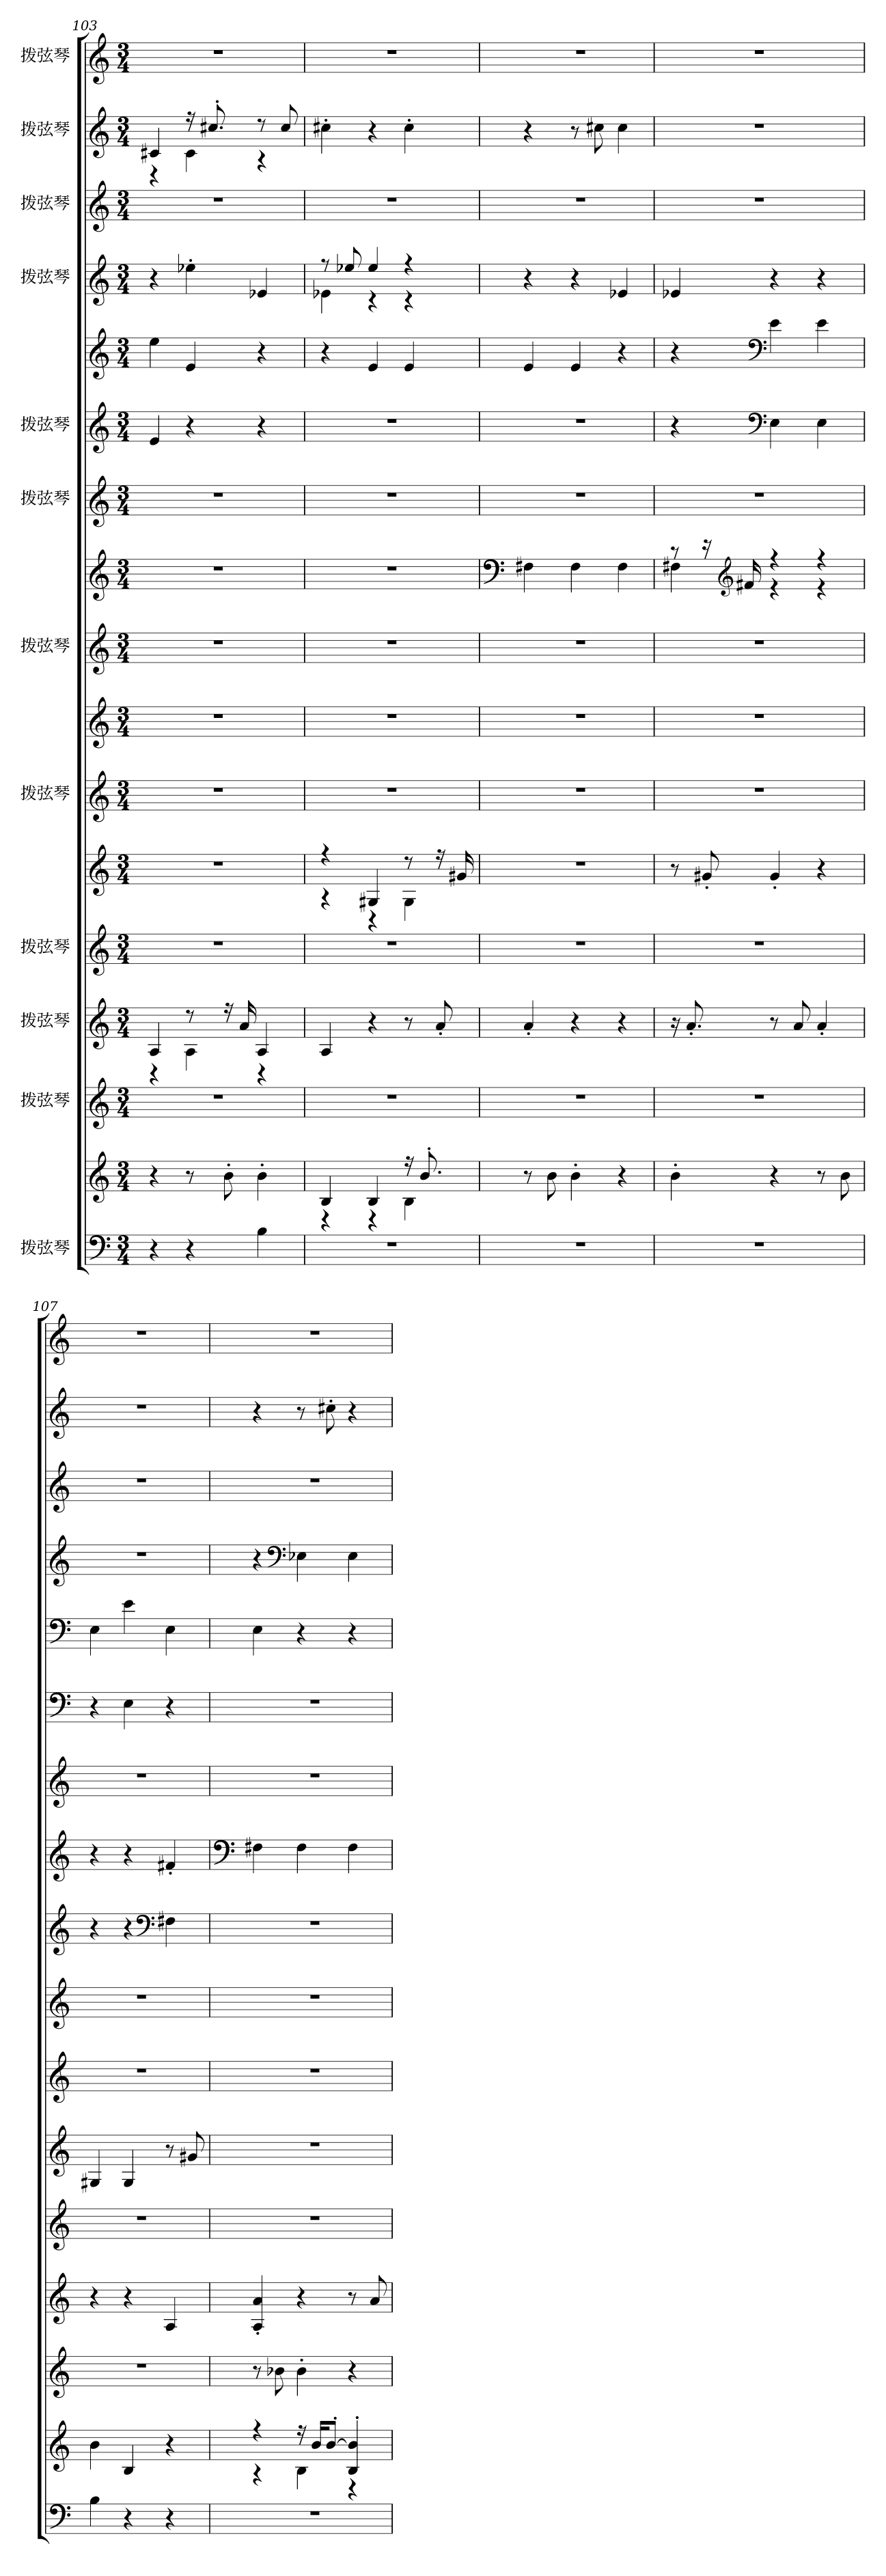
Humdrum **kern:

**kern	**kern	**kern	**kern	**kern	**kern	**kern	**kern	**kern	**kern	**kern	**kern	**kern	**kern	**kern	**kern	**kern
*part12	*part12	*part11	*part10	*part9	*part9	*part8	*part8	*part7	*part7	*part6	*part5	*part5	*part4	*part3	*part2	*part1
*staff17	*staff16	*staff15	*staff14	*staff13	*staff12	*staff11	*staff10	*staff9	*staff8	*staff7	*staff6	*staff5	*staff4	*staff3	*staff2	*staff1
*I"拨弦琴	*	*I"拨弦琴	*I"拨弦琴	*I"拨弦琴	*	*I"拨弦琴	*	*I"拨弦琴	*	*I"拨弦琴	*I"拨弦琴	*	*I"拨弦琴	*I"拨弦琴	*I"拨弦琴	*I"拨弦琴
*clefF4	*clefG2	*clefG2	*clefG2	*clefG2	*clefG2	*clefG2	*clefG2	*clefG2	*clefG2	*clefG2	*clefG2	*clefG2	*clefG2	*clefG2	*clefG2	*clefG2
*k[]	*k[]	*k[]	*k[]	*k[]	*k[]	*k[]	*k[]	*k[]	*k[]	*k[]	*k[]	*k[]	*k[]	*k[]	*k[]	*k[]
*M3/4	*M3/4	*M3/4	*M3/4	*M3/4	*M3/4	*M3/4	*M3/4	*M3/4	*M3/4	*M3/4	*M3/4	*M3/4	*M3/4	*M3/4	*M3/4	*M3/4
=103	=103	=103	=103	=103	=103	=103	=103	=103	=103	=103	=103	=103	=103	=103	=103	=103
*	*	*	*^	*	*	*	*	*	*	*	*	*	*	*	*^	*
4r	4r	2.r	4A/	4r	2.r	2.r	2.r	2.r	2.r	2.r	2.r	4e/	4ee\	4r	2.r	4c#X/	4r	2.r
4r	8r	.	8r	4A\	.	.	.	.	.	.	.	4r	4e/	4ee-X'\	.	16r	4c#\	.
.	.	.	.	.	.	.	.	.	.	.	.	.	.	.	.	8.cc#X'/	.	.
.	8b'\	.	16r	.	.	.	.	.	.	.	.	.	.	.	.	.	.	.
.	.	.	16a/	.	.	.	.	.	.	.	.	.	.	.	.	.	.	.
4B\	4b'\	.	4A/	4r	.	.	.	.	.	.	.	4r	4r	4e-X/	.	8r	4r	.
.	.	.	.	.	.	.	.	.	.	.	.	.	.	.	.	8cc#/	.	.
*	*	*	*v	*v	*	*	*	*	*	*	*	*	*	*	*	*v	*v	*
!!LO:PB:g=z
=104	=104	=104	=104	=104	=104	=104	=104	=104	=104	=104	=104	=104	=104	=104	=104	=104
*	*^	*	*	*	*^	*	*	*	*	*	*	*	*^	*	*	*
2.r	4B/	4r	2.r	4A/	2.r	4r	4r	2.r	2.r	2.r	2.r	2.r	2.r	4r	8r	4e-X\	2.r	4cc#X'\	2.r
.	.	.	.	.	.	.	.	.	.	.	.	.	.	.	8ee-X/	.	.	.	.
.	4B/	4r	.	4r	.	4G#X/	4r	.	.	.	.	.	.	4e/	4ee-/	4r	.	4r	.
.	16r	4B\	.	8r	.	8r	4G#\	.	.	.	.	.	.	4e/	4r	4r	.	4cc#'\	.
.	8.b'/	.	.	.	.	.	.	.	.	.	.	.	.	.	.	.	.	.	.
.	.	.	.	8a'/	.	16r	.	.	.	.	.	.	.	.	.	.	.	.	.
.	.	.	.	.	.	16g#X/	.	.	.	.	.	.	.	.	.	.	.	.	.
*	*v	*v	*	*	*	*v	*v	*	*	*	*	*	*	*	*v	*v	*	*	*
=105	=105	=105	=105	=105	=105	=105	=105	=105	=105	=105	=105	=105	=105	=105	=105	=105
*	*	*	*	*	*	*	*	*	*clefF4	*	*	*	*	*	*	*
2.r	8r	2.r	4a'/	2.r	2.r	2.r	2.r	2.r	4F#X\	2.r	2.r	4e/	4r	2.r	4r	2.r
.	8b\	.	.	.	.	.	.	.	.	.	.	.	.	.	.	.
.	4b'\	.	4r	.	.	.	.	.	4F#\	.	.	4e/	4r	.	8r	.
.	.	.	.	.	.	.	.	.	.	.	.	.	.	.	8cc#X\	.
.	4r	.	4r	.	.	.	.	.	4F#\	.	.	4r	4e-X/	.	4cc#\	.
=106	=106	=106	=106	=106	=106	=106	=106	=106	=106	=106	=106	=106	=106	=106	=106	=106
*	*	*	*	*	*	*	*	*	*^	*	*	*	*	*	*	*
2.r	4b'\	2.r	16r	2.r	8r	2.r	2.r	2.r	8r	4F#X\	2.r	4r	4r	4e-X/	2.r	2.r	2.r
.	.	.	8.a'/	.	.	.	.	.	.	.	.	.	.	.	.	.	.
.	.	.	.	.	8g#X'/	.	.	.	16r	.	.	.	.	.	.	.	.
*	*	*	*	*	*	*	*	*	*clefG2	*	*	*	*	*	*	*	*
.	.	.	.	.	.	.	.	.	16f#X/	.	.	.	.	.	.	.	.
*	*	*	*	*	*	*	*	*	*	*	*	*clefF4	*clefF4	*	*	*	*
.	4r	.	8r	.	4g#'/	.	.	.	4r	4r	.	4E\	4e\	4r	.	.	.
.	.	.	8a/	.	.	.	.	.	.	.	.	.	.	.	.	.	.
.	8r	.	4a'/	.	4r	.	.	.	4r	4r	.	4E\	4e\	4r	.	.	.
.	8b\	.	.	.	.	.	.	.	.	.	.	.	.	.	.	.	.
*	*	*	*	*	*	*	*	*	*v	*v	*	*	*	*	*	*	*
=107	=107	=107	=107	=107	=107	=107	=107	=107	=107	=107	=107	=107	=107	=107	=107	=107
4B\	4b\	2.r	4r	2.r	4G#X/	2.r	2.r	4r	4r	2.r	4r	4E\	2.r	2.r	2.r	2.r
4r	4B/	.	4r	.	4G#/	.	.	4r	4r	.	4E\	4e\	.	.	.	.
*	*	*	*	*	*	*	*	*clefF4	*	*	*	*	*	*	*	*
4r	4r	.	4A/	.	8r	.	.	4F#X\	4f#X'/	.	4r	4E\	.	.	.	.
.	.	.	.	.	8g#X/	.	.	.	.	.	.	.	.	.	.	.
!!LO:PB:g=z
=108	=108	=108	=108	=108	=108	=108	=108	=108	=108	=108	=108	=108	=108	=108	=108	=108
*	*	*	*	*	*	*	*	*	*clefF4	*	*	*	*	*	*	*
*	*^	*	*	*	*	*	*	*	*	*	*	*	*	*	*	*
2.r	4r	4r	8r	4A/' 4a/'	2.r	2.r	2.r	2.r	2.r	4F#X\	2.r	2.r	4E\	4r	2.r	4r	2.r
.	.	.	8b-X\	.	.	.	.	.	.	.	.	.	.	.	.	.	.
*	*	*	*	*	*	*	*	*	*	*	*	*	*	*clefF4	*	*	*
.	16r	4B\	4b-'\	4r	.	.	.	.	.	4F#\	.	.	4r	4E-X\	.	8r	.
.	16b/KL	.	.	.	.	.	.	.	.	.	.	.	.	.	.	.	.
.	[8b'/J	.	.	.	.	.	.	.	.	.	.	.	.	.	.	8cc#X'\	.
.	4B/' 4b/]'	4r	4r	8r	.	.	.	.	.	4F#\	.	.	4r	4E-\	.	4r	.
.	.	.	.	8a/	.	.	.	.	.	.	.	.	.	.	.	.	.
*	*v	*v	*	*	*	*	*	*	*	*	*	*	*	*	*	*	*
=	=	=	=	=	=	=	=	=	=	=	=	=	=	=	=	=
*-	*-	*-	*-	*-	*-	*-	*-	*-	*-	*-	*-	*-	*-	*-	*-	*-
